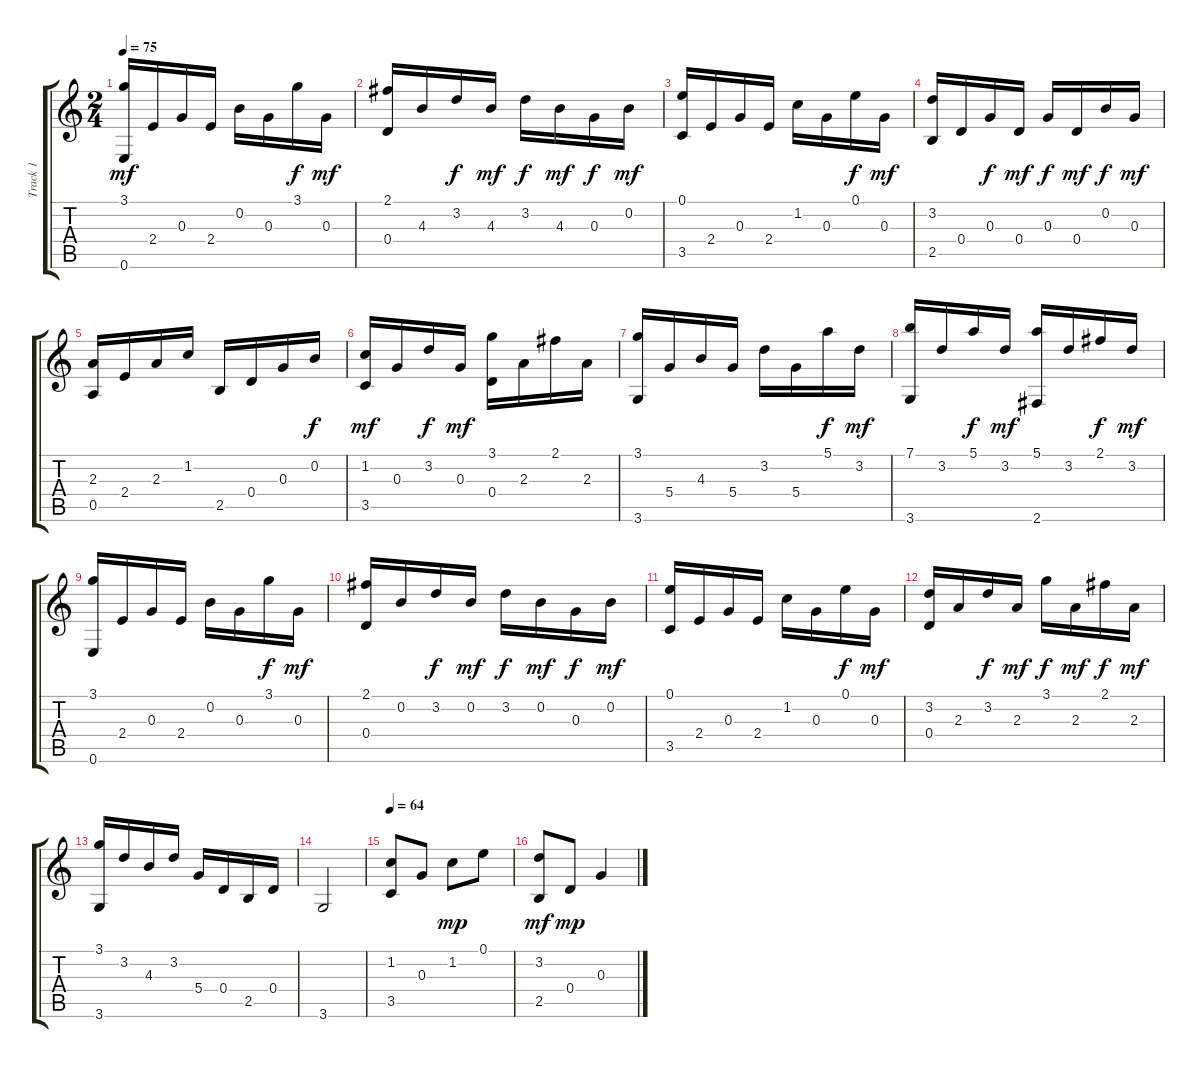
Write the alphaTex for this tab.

\track ("Track 1" "Track 1") {instrument acousticguitarsteel}
\staff {score tabs}
\tuning (E4 B3 G3 D3 A2 E2) {hide}
\ts (2 4)
\tempo 75
\clef g2
\ks c
(3.1 0.6).16{dy mf} 2.4.16 0.3.16 2.4.16 0.2.16 0.3.16 3.1.16{dy f} 0.3.16{dy mf} |
(2.1 0.4).16 4.3.16 3.2.16{dy f} 4.3.16{dy mf} 3.2.16{dy f} 4.3.16{dy mf} 0.3.16{dy f} 0.2.16{dy mf} |
(0.1 3.5).16 2.4.16 0.3.16 2.4.16 1.2.16 0.3.16 0.1.16{dy f} 0.3.16{dy mf} |
(3.2 2.5).16 0.4.16 0.3.16{dy f} 0.4.16{dy mf} 0.3.16{dy f} 0.4.16{dy mf} 0.2.16{dy f} 0.3.16{dy mf} |
(2.3 0.5).16 2.4.16 2.3.16 1.2.16 2.5.16 0.4.16 0.3.16 0.2.16{dy f} |
(1.2 3.5).16{dy mf} 0.3.16 3.2.16{dy f} 0.3.16{dy mf} (3.1 0.4).16 2.3.16 2.1.16 2.3.16 |
(3.1 3.6).16 5.4.16 4.3.16 5.4.16 3.2.16 5.4.16 5.1.16{dy f} 3.2.16{dy mf} |
(7.1 3.6).16 3.2.16 5.1.16{dy f} 3.2.16{dy mf} (5.1 2.6).16 3.2.16 2.1.16{dy f} 3.2.16{dy mf} |
(3.1 0.6).16 2.4.16 0.3.16 2.4.16 0.2.16 0.3.16 3.1.16{dy f} 0.3.16{dy mf} |
(2.1 0.4).16 0.2.16 3.2.16{dy f} 0.2.16{dy mf} 3.2.16{dy f} 0.2.16{dy mf} 0.3.16{dy f} 0.2.16{dy mf} |
(0.1 3.5).16 2.4.16 0.3.16 2.4.16 1.2.16 0.3.16 0.1.16{dy f} 0.3.16{dy mf} |
(3.2 0.4).16 2.3.16 3.2.16{dy f} 2.3.16{dy mf} 3.1.16{dy f} 2.3.16{dy mf} 2.1.16{dy f} 2.3.16{dy mf} |
(3.1 3.6).16 3.2.16 4.3.16 3.2.16 5.4.16 0.4.16 2.5.16 0.4.16 |
3.6.2 |
\tempo 64
(1.2 3.5).8 0.3.8 1.2.8{dy mp} 0.1.8 |
(3.2 2.5).8{dy mf} 0.4.8{dy mp} 0.3.4
